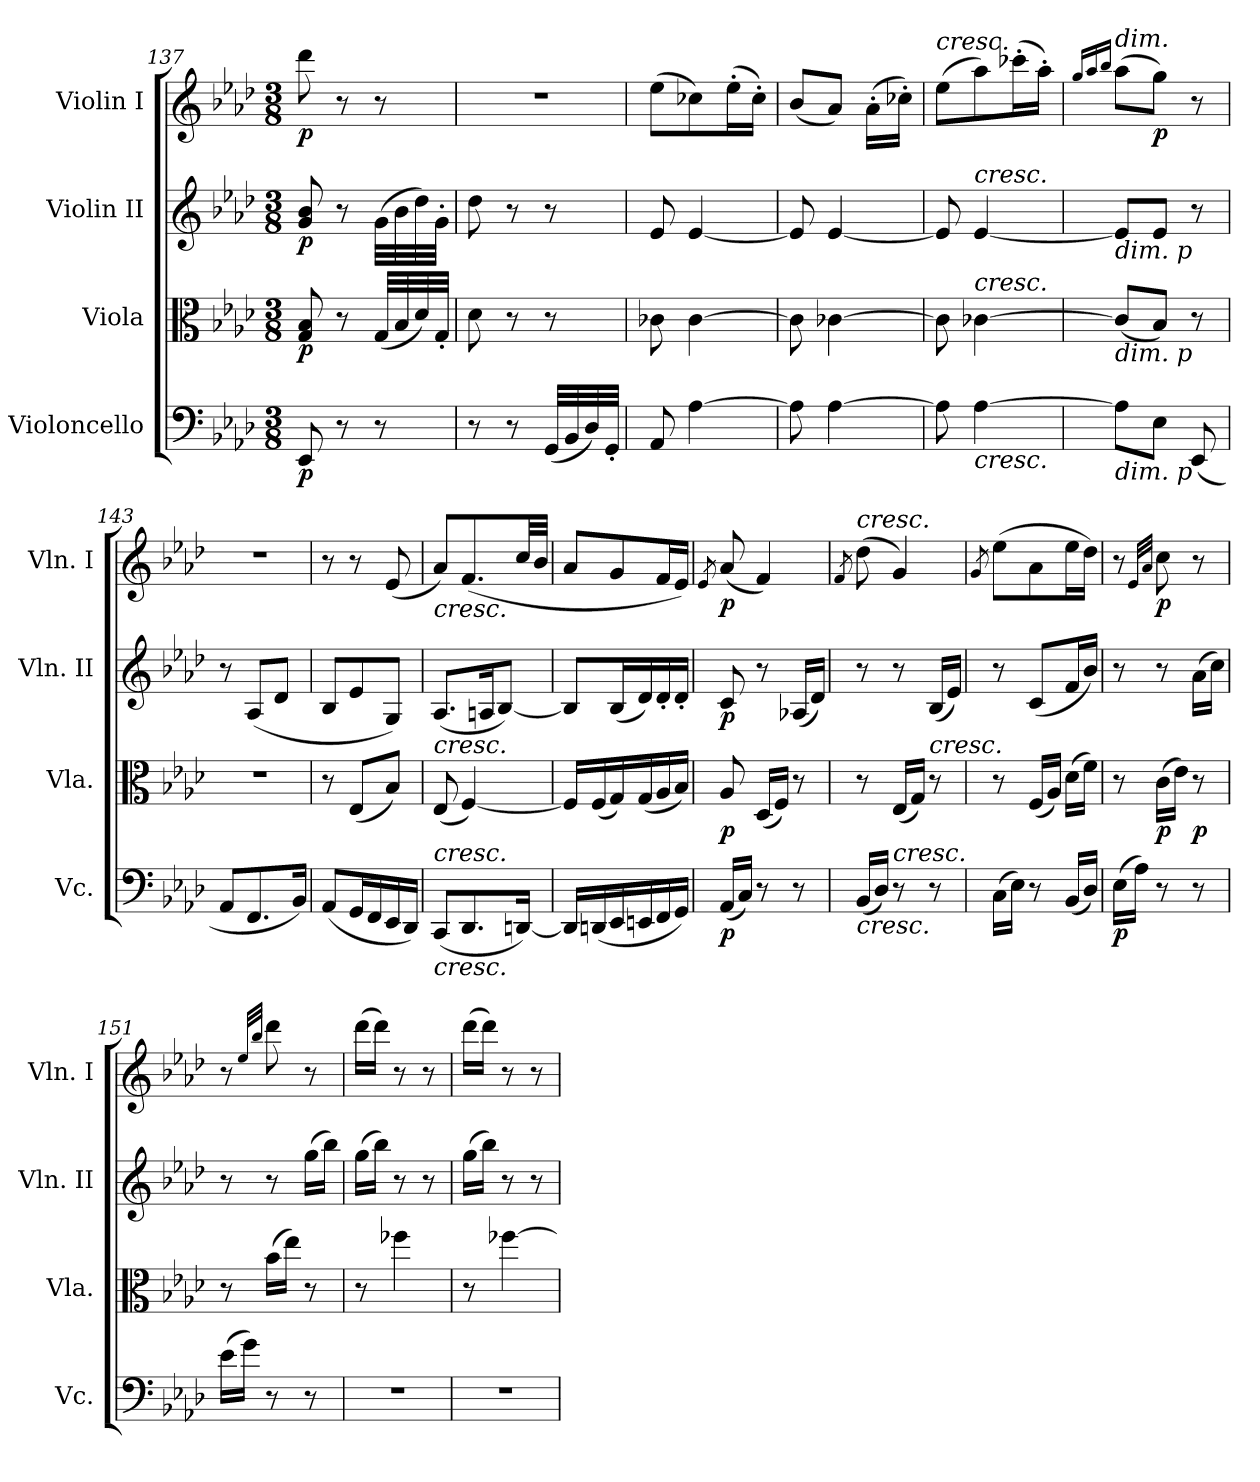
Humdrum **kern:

**kern	**dynam	**kern	**dynam	**kern	**dynam	**kern	**dynam
*part4	*part4	*part3	*part3	*part2	*part2	*part1	*part1
*staff4	*staff4	*staff3	*staff3	*staff2	*staff2	*staff1	*staff1
*I"Violoncello	*	*I"Viola	*	*I"Violin II	*	*I"Violin I	*
*I'Vc.	*	*I'Vla.	*	*I'Vln. II	*	*I'Vln. I	*
*clefF4	*	*clefC3	*	*clefG2	*	*clefG2	*
*k[b-e-a-d-]	*	*k[b-e-a-d-]	*	*k[b-e-a-d-]	*	*k[b-e-a-d-]	*
*A-:	*	*A-:	*	*A-:	*	*A-:	*
*M3/8	*	*M3/8	*	*M3/8	*	*M3/8	*
=137	=137	=137	=137	=137	=137	=137	=137
8EE-	p	8G 8B-	p	8g 8b-	p	8ddd-	p
8r	.	8r	.	8r	.	8r	.
8r	.	(32GLLL	.	(32gLLL	.	8r	.
.	.	32B-	.	32b-	.	.	.
.	.	32d-)	.	32dd-)	.	.	.
.	.	32G'JJJ	.	32g'JJJ	.	.	.
=138	=138	=138	=138	=138	=138	=138	=138
8r	.	8d-	.	8dd-	.	4.r	.
8r	.	8r	.	8r	.	.	.
(32GGLLL	.	8r	.	8r	.	.	.
32BB-	.	.	.	.	.	.	.
32D-)	.	.	.	.	.	.	.
32GG'JJJ	.	.	.	.	.	.	.
=139	=139	=139	=139	=139	=139	=139	=139
8AA-	.	8c-X	.	8e-	.	(8ee-L	.
[4A-	.	[4c-	.	[4e-	.	8cc-X)	.
.	.	.	.	.	.	(16ee-'L	.
.	.	.	.	.	.	16cc-'JJ)	.
=140	=140	=140	=140	=140	=140	=140	=140
8A-]	.	8c-]	.	8e-]	.	(8b-L	.
[4A-	.	[4c-X	.	[4e-	.	8a-J)	.
.	.	.	.	.	.	(16a-'LL	.
.	.	.	.	.	.	16cc-X'JJ)	.
=141	=141	=141	=141	=141	=141	=141	=141
!	!	!	!	!	!	!LO:TX:a:i:t=cresc.	!
8A-]	.	8c-]	.	8e-]	.	(8ee-L	.
!	!	!	!	!LO:TX:a:i:t=cresc.	!	!	!
!	!	!LO:TX:a:i:t=cresc.	!	!	!	!	!
!LO:TX:b:i:t=cresc.	!	!	!	!	!	!	!
[4A-	.	[4c-X	.	[4e-	.	8aa-)	.
.	.	.	.	.	.	(16ccc-X'L	.
.	.	.	.	.	.	16aa-'JJ)	.
=142	=142	=142	=142	=142	=142	=142	=142
.	.	.	.	.	.	16qqgg/LL	.
.	.	.	.	.	.	16qqaa-/	.
.	.	.	.	.	.	16qqbb-/JJ	.
!	!	!	!	!	!	!LO:TX:a:i:t=dim.	!
!	!	!	!	!LO:TX:b:i:t=dim. p	!	!	!
!	!	!LO:TX:b:i:t=dim. p	!	!	!	!	!
!LO:TX:b:i:t=dim. p	!	!	!	!	!	!	!
8A-L]	.	(8c-L]	.	8e-L]	.	(8aa-L	.
8E-J	.	8B-J)	.	8e-J	.	8ggJ)	p
(8EE-	.	8r	.	8r	.	8r	.
=143	=143	=143	=143	=143	=143	=143	=143
8AA-L	.	4.r	.	8r	.	4.r	.
8.FF	.	.	.	(8A-L	.	.	.
.	.	.	.	8d-J	.	.	.
16BB-Jk)	.	.	.	.	.	.	.
=144	=144	=144	=144	=144	=144	=144	=144
(8AA-L	.	8r	.	8B-L	.	8r	.
16GGL	.	(8E-L	.	8e-	.	8r	.
16FF	.	.	.	.	.	.	.
16EE-	.	8B-J)	.	8GJ)	.	(8e-	.
16DD-JJ)	.	.	.	.	.	.	.
=145	=145	=145	=145	=145	=145	=145	=145
!	!	!	!	!	!	!LO:TX:b:i:t=cresc.	!
!	!	!LO:TX:a:i:t=cresc.	!	!	!	!	!
!LO:TX:a:i:t=cresc.	!	!	!	!	!	!	!
!LO:TX:b:i:t=cresc.	!	!	!	!	!	!	!
(8CCL	.	(8E-	.	(8.A-L	.	8a-L)	.
8.DD-	.	[4F)	.	.	.	(8.f	.
.	.	.	.	16AnK	.	.	.
.	.	.	.	[8B-J)	.	.	.
[16DDnJk)	.	.	.	.	.	32ccLL	.
.	.	.	.	.	.	32b-JJJ	.
=146	=146	=146	=146	=146	=146	=146	=146
16DDLL]	.	16FLL]	.	8B-L]	.	8a-L	.
(16DDn	.	(16F	.	.	.	.	.
16EE-	.	16G)	.	(16B-L	.	8g	.
16EEn	.	(16G	.	16d-)	.	.	.
16FF	.	16A-	.	16d-'	.	16fL	.
16GGJJ)	.	16B-JJ)	.	16d-'JJ	.	16e-JJ)	.
=147	=147	=147	=147	=147	=147	=147	=147
.	.	.	.	.	.	8qe-/	.
(16AA-LL	p	8A-	p	8c	p	(8a-	p
16CJJ)	.	.	.	.	.	.	.
8r	.	(16D-LL	.	8r	.	4f)	.
.	.	16FJJ)	.	.	.	.	.
8r	.	8r	.	(16A-XLL	.	.	.
.	.	.	.	16d-JJ)	.	.	.
=148	=148	=148	=148	=148	=148	=148	=148
.	.	.	.	.	.	8qf/	.
!	!	!	!	!	!	!LO:TX:a:i:t=cresc.	!
!LO:TX:b:i:t=cresc.	!	!	!	!	!	!	!
(16BB-LL	.	8r	.	8r	.	(8dd-	.
16D-JJ)	.	.	.	.	.	.	.
!LO:TX:a:i:t=cresc.	!	!	!	!	!	!	!
8r	.	(16E-LL	.	8r	.	4g)	.
.	.	16GJJ)	.	.	.	.	.
!	!	!LO:TX:a:i:t=cresc.	!	!	!	!	!
8r	.	8r	.	(16B-LL	.	.	.
.	.	.	.	16e-JJ)	.	.	.
=149	=149	=149	=149	=149	=149	=149	=149
.	.	.	.	.	.	8qg/	.
(16CLL	.	8r	.	8r	.	(8ee-L	.
16E-JJ)	.	.	.	.	.	.	.
8r	.	(16FLL	.	(8cL	.	8a-	.
.	.	16A-JJ)	.	.	.	.	.
(16BB-LL	.	(16d-LL	.	16fL	.	16ee-L	.
16D-JJ)	.	16fJJ)	.	16b-JJ)	.	16dd-JJ)	.
=150	=150	=150	=150	=150	=150	=150	=150
(16E-LL	p	8r	.	8r	.	8r	.
16A-JJ)	.	.	.	.	.	.	.
.	.	.	.	.	.	32qqe-/LLL	.
.	.	.	.	.	.	32qqa-/JJJ	.
8r	.	(16cLL	p	8r	.	8cc	p
.	.	16e-JJ)	.	.	.	.	.
8r	.	8r	p	(16a-LL	.	8r	.
.	.	.	.	16ccJJ)	.	.	.
=151	=151	=151	=151	=151	=151	=151	=151
(16e-LL	.	8r	.	8r	.	8r	.
16gJJ)	.	.	.	.	.	.	.
.	.	.	.	.	.	32qqee-/LLL	.
.	.	.	.	.	.	32qqbb-/JJJ	.
8r	.	(16b-LL	.	8r	.	8ddd-	.
.	.	16ee-JJ)	.	.	.	.	.
8r	.	8r	.	(16ggLL	.	8r	.
.	.	.	.	16bb-JJ)	.	.	.
=152	=152	=152	=152	=152	=152	=152	=152
4.r	.	8r	.	(16ggLL	.	(16ddd-LL	.
.	.	.	.	16bb-JJ)	.	16ddd-JJ)	.
.	.	4ff-X	.	8r	.	8r	.
.	.	.	.	8r	.	8r	.
=153	=153	=153	=153	=153	=153	=153	=153
4.r	.	8r	.	(16ggLL	.	(16ddd-LL	.
.	.	.	.	16bb-JJ)	.	16ddd-JJ)	.
.	.	[4ff-X	.	8r	.	8r	.
.	.	.	.	8r	.	8r	.
=	=	=	=	=	=	=	=
*-	*-	*-	*-	*-	*-	*-	*-
